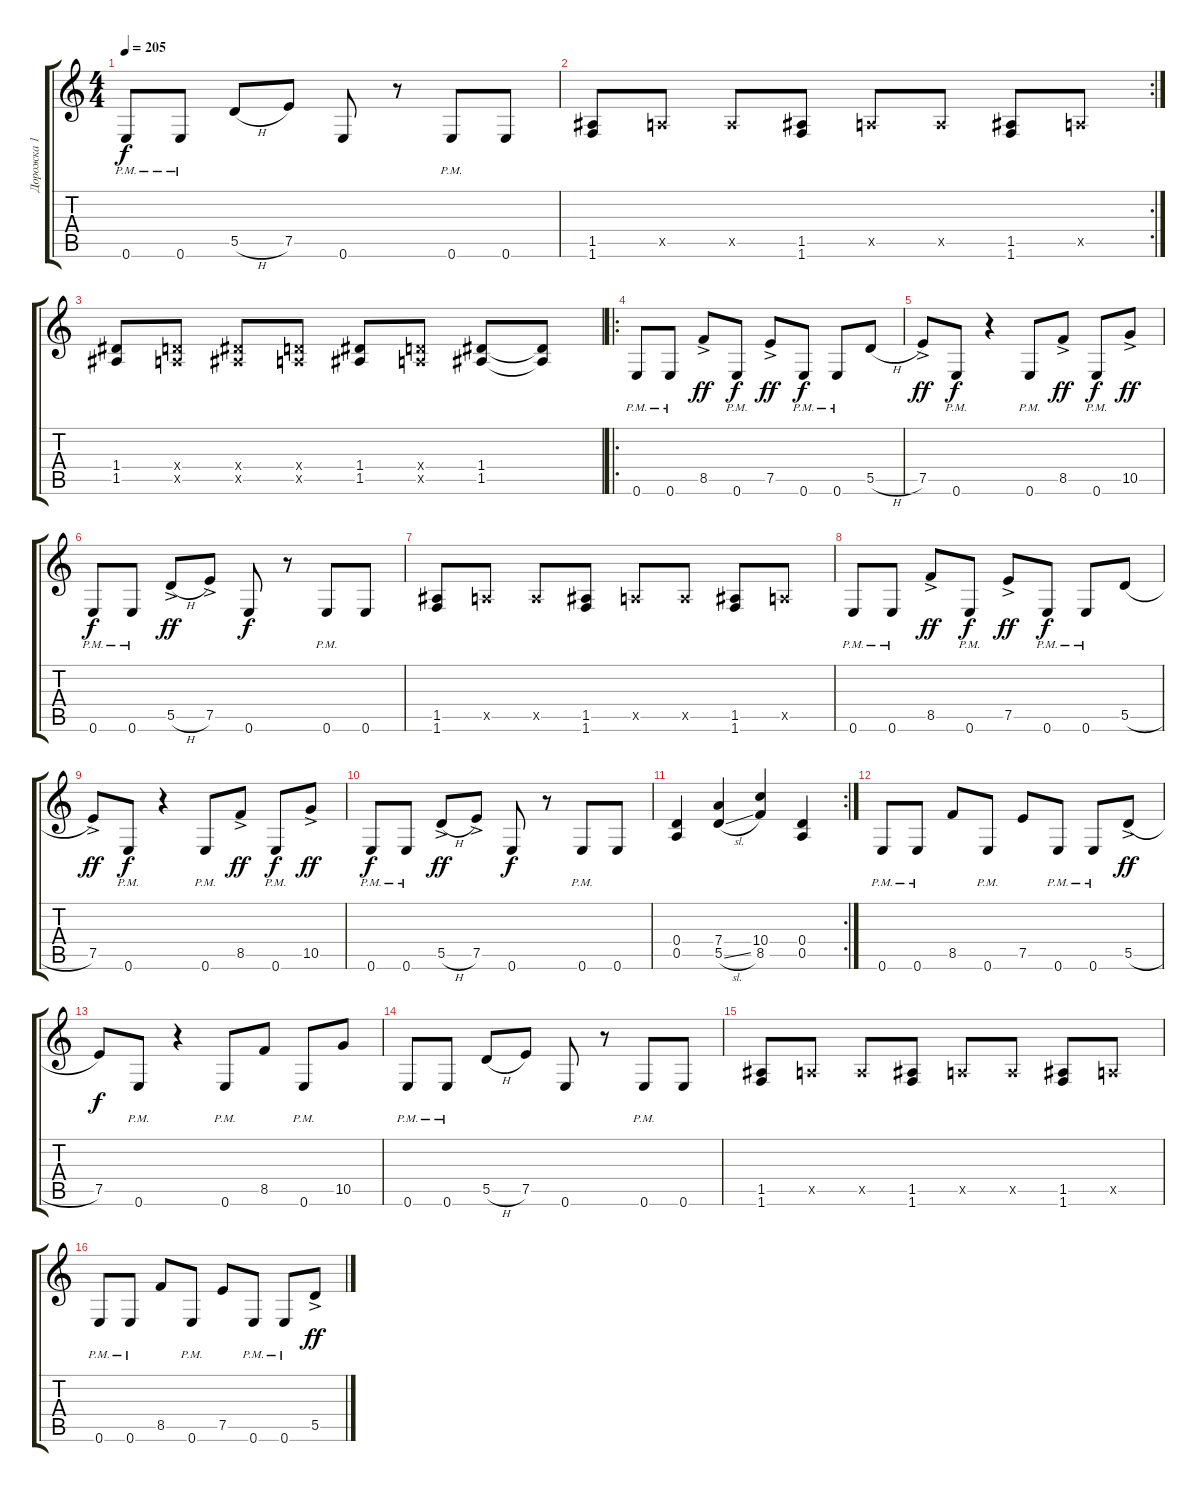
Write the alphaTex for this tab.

\track ("Дорожка 1" "Дорожка 1") {instrument distortionguitar}
\staff {score tabs}
\tuning (E4 B3 G3 D3 A2 E2) {hide}
\ts (4 4)
\tempo 205
\clef g2
\ks c
0.6{pm}.8{dy f} 0.6{pm}.8 5.5{h}.8 7.5.8 0.6.8 r.8 0.6{pm}.8 0.6.8 |
\rc 2
(1.5 1.6).8 0.5{x}.8 0.5{x}.8 (1.5 1.6).8 0.5{x}.8 0.5{x}.8 (1.5 1.6).8 0.5{x}.8 |
(1.4 1.5).8 (0.4{x} 0.5{x}).8 (1.4{x} 1.5{x}).8 (0.4{x} 0.5{x}).8 (1.4 1.5).8 (0.4{x} 0.5{x}).8 (1.4 1.5).8 (1.4{t} 1.5{t}).8 |
\ro
0.6{pm}.8 0.6{pm}.8 8.5{ac}.8{dy ff} 0.6{pm}.8{dy f} 7.5{ac}.8{dy ff} 0.6{pm}.8{dy f} 0.6{pm}.8 5.5{h}.8 |
7.5{ac}.8{dy ff} 0.6{pm}.8{dy f} r.4 0.6{pm}.8 8.5{ac}.8{dy ff} 0.6{pm}.8{dy f} 10.5{ac}.8{dy ff} |
0.6{pm}.8{dy f} 0.6{pm}.8 5.5{h ac}.8{dy ff} 7.5{ac}.8 0.6.8{dy f} r.8 0.6{pm}.8 0.6.8 |
(1.5 1.6).8 0.5{x}.8 0.5{x}.8 (1.5 1.6).8 0.5{x}.8 0.5{x}.8 (1.5 1.6).8 0.5{x}.8 |
0.6{pm}.8 0.6{pm}.8 8.5{ac}.8{dy ff} 0.6{pm}.8{dy f} 7.5{ac}.8{dy ff} 0.6{pm}.8{dy f} 0.6{pm}.8 5.5{h}.8 |
7.5{ac}.8{dy ff} 0.6{pm}.8{dy f} r.4 0.6{pm}.8 8.5{ac}.8{dy ff} 0.6{pm}.8{dy f} 10.5{ac}.8{dy ff} |
0.6{pm}.8{dy f} 0.6{pm}.8 5.5{h ac}.8{dy ff} 7.5{ac}.8 0.6.8{dy f} r.8 0.6{pm}.8 0.6.8 |
\rc 2
(0.4 0.5).4 (7.4 5.5{sl}).4 (10.4 8.5).4 (0.4 0.5).4 |
0.6{pm}.8 0.6{pm}.8 8.5.8 0.6{pm}.8 7.5.8 0.6{pm}.8 0.6{pm}.8 5.5{h ac}.8{dy ff} |
7.5.8{dy f} 0.6{pm}.8 r.4 0.6{pm}.8 8.5.8 0.6{pm}.8 10.5.8 |
0.6{pm}.8 0.6{pm}.8 5.5{h}.8 7.5.8 0.6.8 r.8 0.6{pm}.8 0.6.8 |
(1.5 1.6).8 0.5{x}.8 0.5{x}.8 (1.5 1.6).8 0.5{x}.8 0.5{x}.8 (1.5 1.6).8 0.5{x}.8 |
0.6{pm}.8 0.6{pm}.8 8.5.8 0.6{pm}.8 7.5.8 0.6{pm}.8 0.6{pm}.8 5.5{h ac}.8{dy ff}
